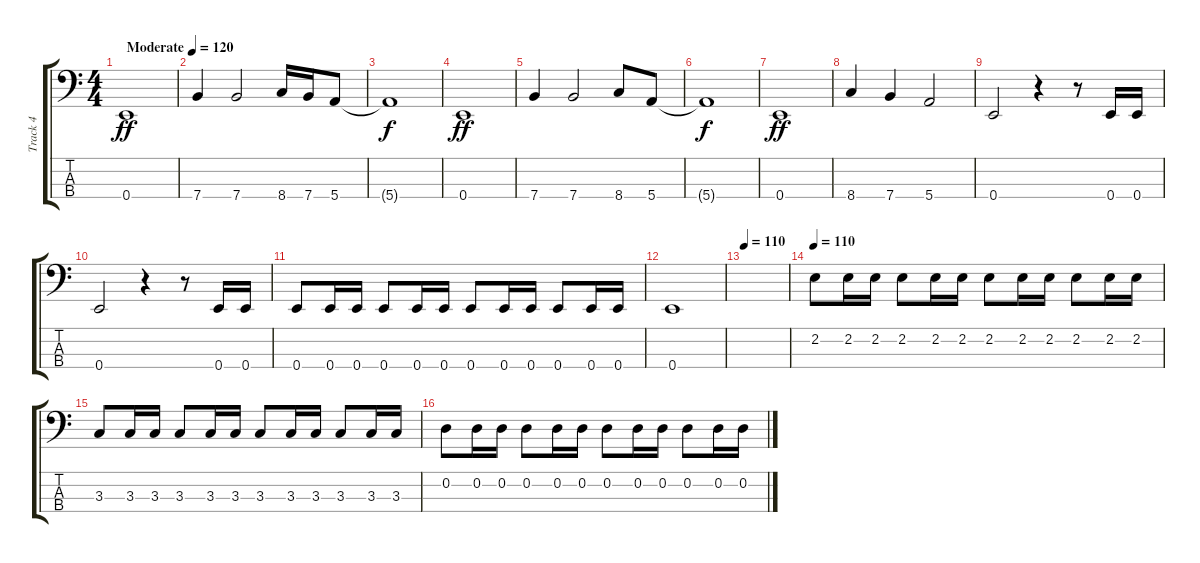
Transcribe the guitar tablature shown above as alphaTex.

\track ("Track 4" "Track 4") {instrument electricbassfinger}
\staff {score tabs}
\tuning (G2 D2 A1 E1) {hide}
\ts (4 4)
\tempo (120 "Moderate")
\clef f4
\ks c
0.4.1{dy ff instrument electricbassfinger} |
7.4.4 7.4.2 8.4.16 7.4.16 5.4.8 |
5.4{t}.1{dy f} |
0.4.1{dy ff} |
7.4.4 7.4.2 8.4.8 5.4.8 |
5.4{t}.1{dy f} |
0.4.1{dy ff} |
8.4.4 7.4.4 5.4.2 |
0.4.2 r.4 r.8 0.4.16 0.4.16 |
0.4.2 r.4 r.8 0.4.16 0.4.16 |
0.4.8 0.4.16 0.4.16 0.4.8 0.4.16 0.4.16 0.4.8 0.4.16 0.4.16 0.4.8 0.4.16 0.4.16 |
0.4.1 |
\tempo 180
\tempo 110
|
\tempo 110
2.2.8 2.2.16 2.2.16 2.2.8 2.2.16 2.2.16 2.2.8 2.2.16 2.2.16 2.2.8 2.2.16 2.2.16 |
3.3.8 3.3.16 3.3.16 3.3.8 3.3.16 3.3.16 3.3.8 3.3.16 3.3.16 3.3.8 3.3.16 3.3.16 |
0.2.8 0.2.16 0.2.16 0.2.8 0.2.16 0.2.16 0.2.8 0.2.16 0.2.16 0.2.8 0.2.16 0.2.16
